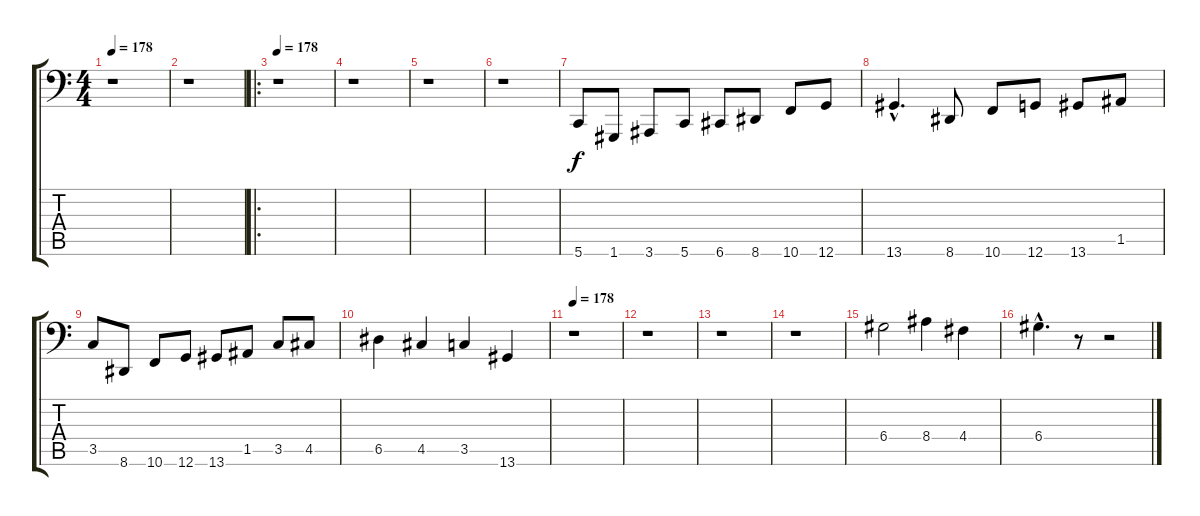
\track "" {instrument churchorgan}
\staff {score tabs}
\tuning (E4 B3 G3 D3 A2 G1) {hide}
\ts (4 4)
\tempo 178
\clef f4
\ks c
r.1{dy p} |
r.1 |
\ro
\tempo 178
r.1 |
r.1 |
r.1 |
r.1 |
5.6.8{dy f volume 13 balance 8 instrument churchorgan} 1.6.8 3.6.8 5.6.8 6.6.8 8.6.8 10.6.8 12.6.8 |
13.6{hac}.4{d} 8.6.8 10.6.8 12.6.8 13.6.8 1.5.8 |
3.5.8 8.6.8 10.6.8 12.6.8 13.6.8 1.5.8 3.5.8 4.5.8 |
6.5.4 4.5.4 3.5.4 13.6.4 |
\tempo 178
r.1 |
r.1 |
r.1 |
r.1 |
6.4.2 8.4.4 4.4.4 |
6.4{hac}.4{d} r.8 r.2
